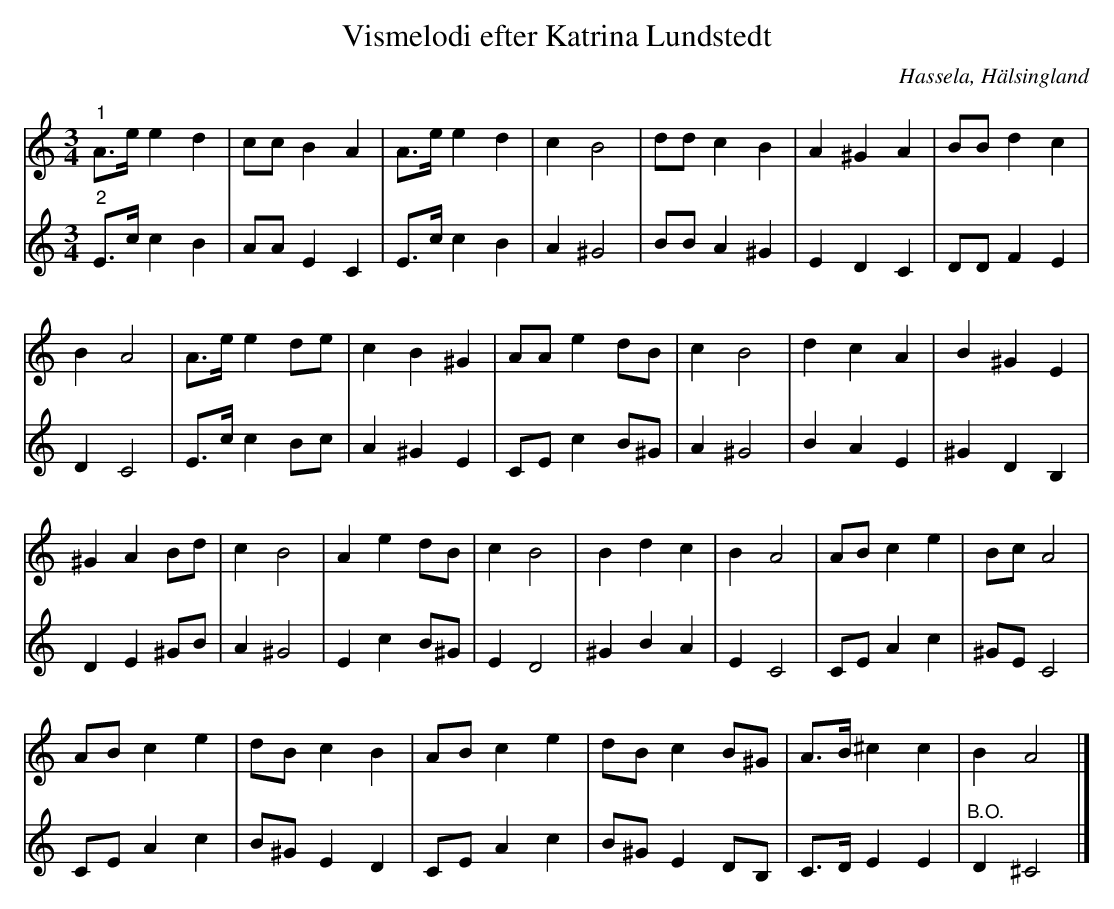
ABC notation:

X:1
T:Vismelodi efter Katrina Lundstedt
O:Hassela, Hälsingland
L:1/4
M:3/4
K:Am
V:1
"^1" A/>e/ e d | c/c/ B A | A/>e/ e d | c B2 | d/d/ c B | A ^G A | B/B/ d c |
B A2 | A/>e/ e d/e/ | c B ^G | A/A/ e d/B/ | c B2 | d c A | B ^G E |
^G A B/d/ | c B2 | A e d/B/ | c B2 | B d c | B A2 | A/B/ c e | B/c/ A2 |
A/B/ c e | d/B/ c B | A/B/ c e | d/B/ c B/^G/ | A/>B/ ^c c | B A2 |]
V:2
"^2" E/>c/ c B | A/A/ E C | E/>c/ c B | A ^G2 | B/B/ A ^G | E D C | D/D/ F E |
D C2 | E/>c/ c B/c/ | A ^G E | C/E/ c B/^G/ | A ^G2 | B A E | ^G D B, |
D E ^G/B/ | A ^G2 | E c B/^G/ | E D2 | ^G B A | E C2 | C/E/ A c | ^G/E/ C2 |
C/E/ A c | B/^G/ E D | C/E/ A c | B/^G/ E D/B,/ | C/>D/ E E |"^B.O." D ^C2 |]
